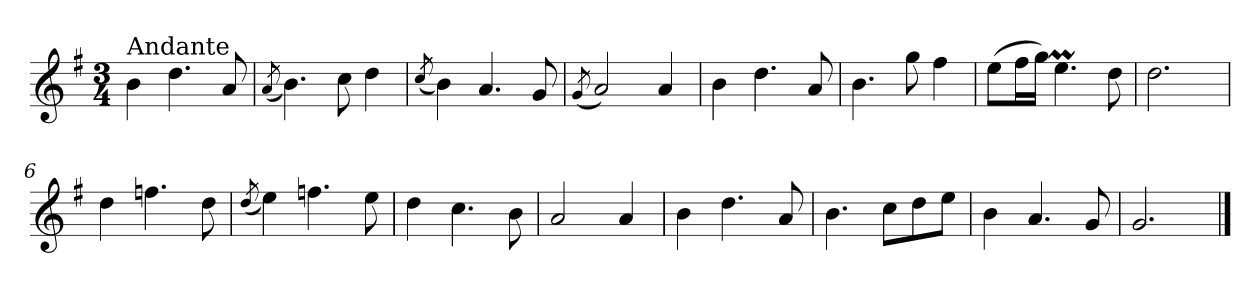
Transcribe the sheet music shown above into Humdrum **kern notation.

**kern
*part1
*staff1
*clefG2
*k[f#]
*e:
*M3/4
=1
!LO:TX:a:t=Andante
4b\
4.dd\
8a/
=2
(<8qa/
4.b\)
8cc\
4dd\
=3
(<8qcc/
4b\)
4.a/
8g/
=4
(<8qg/
2a/)
4a/
=5
4b\
4.dd\
8a/
=1X
4.b\
8gg\
4ff#\
=2X
(>8ee\L
16ff#\L
16gg\JJ)
4.eeM\
8dd\
=3X
2.dd\
!!LO:LB:g=z
=6
4dd\
4.ffn\
8dd\
=7
(<8qdd/
4ee\)
4.ffn\
8ee\
=8
4dd\
4.cc\
8b\
=9
2a/
4a/
=10
4b\
4.dd\
8a/
=11
4.b\
8cc\L
8dd\
8ee\J
=12
4b\
4.a/
8g/
!!LO:LB:g=z
=13
2.g/
==
*-
